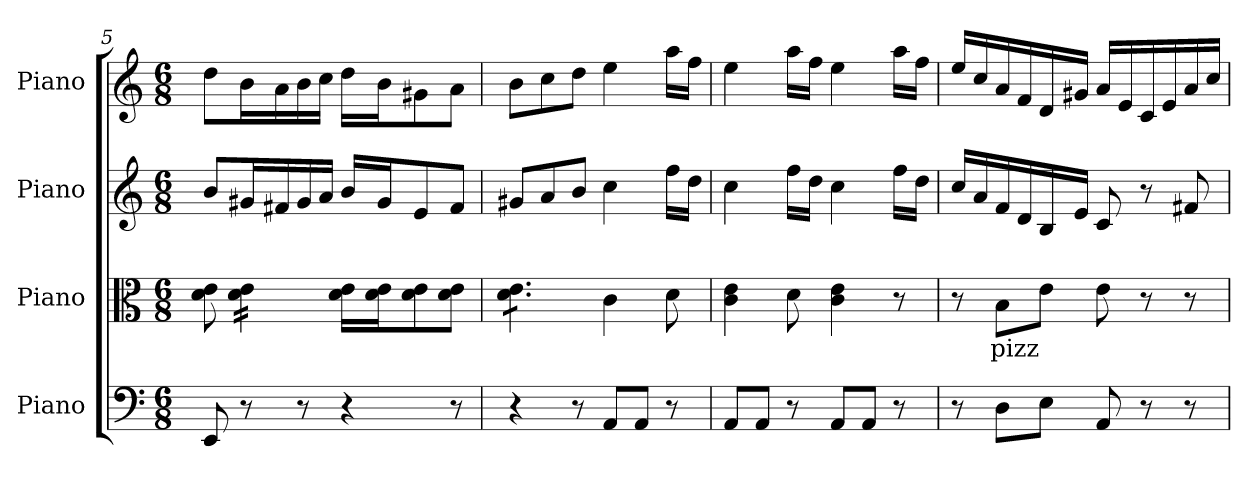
**kern	**kern	**text	**kern	**kern
*part4	*part3	*part3	*part2	*part1
*staff4	*staff3	*staff3	*staff2	*staff1
*I"Piano	*I"Piano	*	*I"Piano	*I"Piano
*I'Pno	*I'Pno	*	*I'Pno	*I'Pno
*clefF4	*clefC3	*	*clefG2	*clefG2
*k[]	*k[]	*	*k[]	*k[]
*M6/8	*M6/8	*	*M6/8	*M6/8
=5	=5	=5	=5	=5
8EE/	8d\ 8e\	.	8b/L	8dd\L
*	*tremolo	*	*	*
8r	16d\ 16e\LL	.	16g#X/L	16b\L
.	16d\ 16e\	.	16f#X/	16a\
8r	16d\ 16e\	.	16g#/	16b\
.	16d\ 16e\JJ	.	16a/JJ	16cc\JJ
*	*Xtremolo	*	*	*
4r	16d\ 16e\LL	.	16b/LL	16dd\LL
.	16d\ 16e\J	.	16g#/J	16b\J
.	8d\ 8e\	.	8e/	8g#X\
8r	8d\ 8e\J	.	8f#/J	8a\J
=6	=6	=6	=6	=6
*	*tremolo	*	*	*
4r	8d\ 8e\L	.	8g#X/L	8b\L
.	8d\ 8e\	.	8a/	8cc\
8r	8d\ 8e\J	.	8b/J	8dd\J
*	*Xtremolo	*	*	*
8AA/L	4c\	.	4cc\	4ee\
8AA/J	.	.	.	.
8r	8d\	.	16ff\LL	16aa\LL
.	.	.	16dd\JJ	16ff\JJ
!!LO:LB:g=z
=7	=7	=7	=7	=7
8AA/L	4c\ 4e\	.	4cc\	4ee\
8AA/J	.	.	.	.
8r	8d\	.	16ff\LL	16aa\LL
.	.	.	16dd\JJ	16ff\JJ
8AA/L	4c\ 4e\	.	4cc\	4ee\
8AA/J	.	.	.	.
8r	8r	.	16ff\LL	16aa\LL
.	.	.	16dd\JJ	16ff\JJ
=8	=8	=8	=8	=8
8r	8r	.	16cc/LL	16ee/LL
.	.	.	16a/	16cc/
!	!	!LO:LY:b	!	!
8D\L	8B\L	pizz	16f/	16a/
.	.	.	16d/	16f/
8E\J	8e\J	.	16B/	16d/
.	.	.	16e/JJ	16g#X/JJ
8AA/	8e\	.	8c/	16a/LL
.	.	.	.	16e/
8r	8r	.	8r	16c/
.	.	.	.	16e/
8r	8r	.	8f#X/	16a/
.	.	.	.	16cc/JJ
=	=	=	=	=
*-	*-	*-	*-	*-
